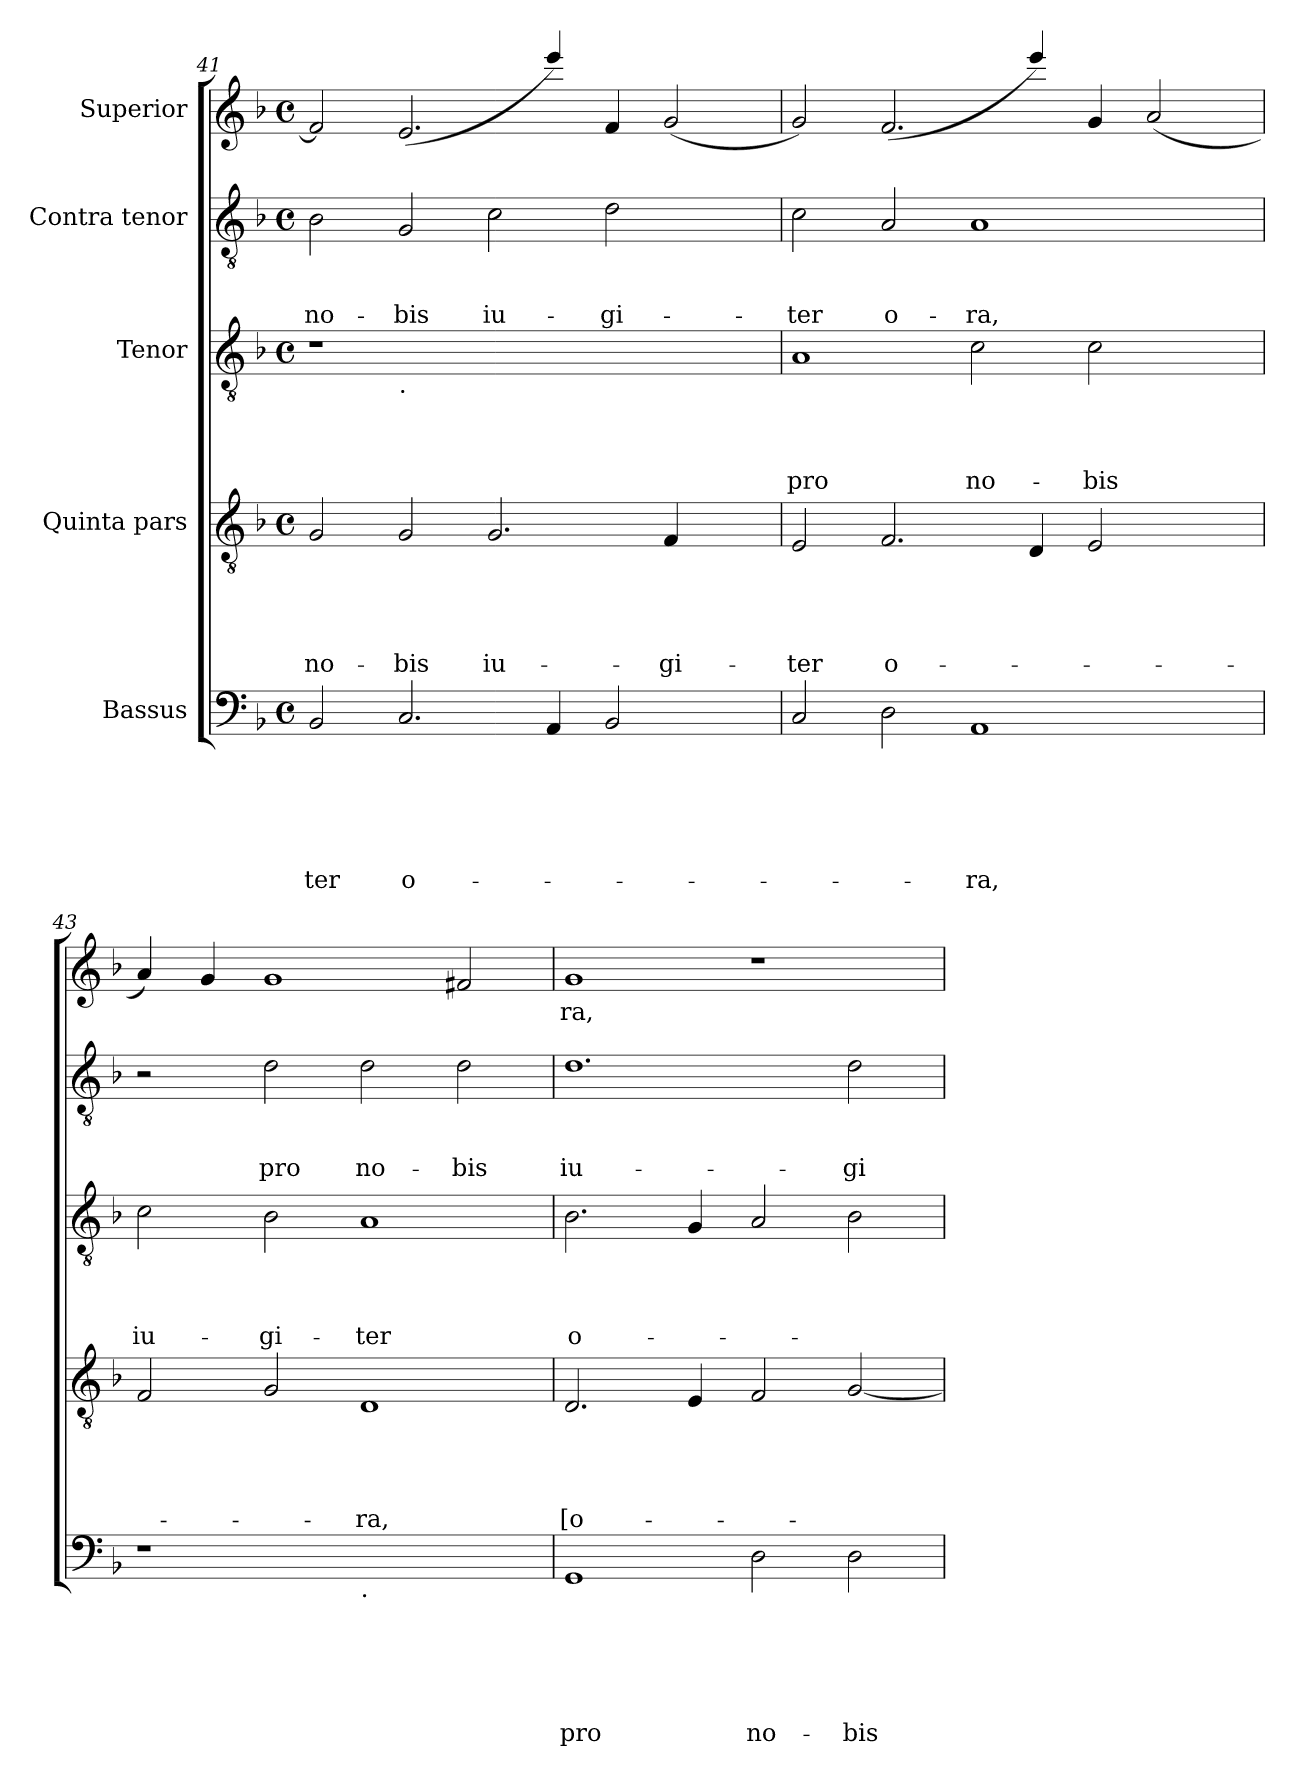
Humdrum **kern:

**kern	**text	**text	**text	**text	**text	**text	**kern	**text	**text	**text	**text	**text	**kern	**text	**text	**text	**text	**kern	**text	**text	**text	**kern	**text
*part5	*part5	*part5	*part5	*part5	*part5	*part5	*part4	*part4	*part4	*part4	*part4	*part4	*part3	*part3	*part3	*part3	*part3	*part2	*part2	*part2	*part2	*part1	*part1
*staff5	*staff5	*staff5	*staff5	*staff5	*staff5	*staff5	*staff4	*staff4	*staff4	*staff4	*staff4	*staff4	*staff3	*staff3	*staff3	*staff3	*staff3	*staff2	*staff2	*staff2	*staff2	*staff1	*staff1
*I"Bassus	*	*	*	*	*	*	*I"Quinta pars	*	*	*	*	*	*I"Tenor	*	*	*	*	*I"Contra tenor	*	*	*	*I"Superior	*
*clefF4	*	*	*	*	*	*	*clefGv2	*	*	*	*	*	*clefGv2	*	*	*	*	*clefGv2	*	*	*	*clefG2	*
*k[b-]	*	*	*	*	*	*	*k[b-]	*	*	*	*	*	*k[b-]	*	*	*	*	*k[b-]	*	*	*	*k[b-]	*
*F:	*	*	*	*	*	*	*F:	*	*	*	*	*	*F:	*	*	*	*	*F:	*	*	*	*F:	*
*M4/4	*	*	*	*	*	*	*M4/4	*	*	*	*	*	*M4/4	*	*	*	*	*M4/4	*	*	*	*M4/4	*
*met(c)	*	*	*	*	*	*	*met(c)	*	*	*	*	*	*met(c)	*	*	*	*	*met(c)	*	*	*	*met(c)	*
=41	=41	=41	=41	=41	=41	=41	=41	=41	=41	=41	=41	=41	=41	=41	=41	=41	=41	=41	=41	=41	=41	=41	=41
!	!	!	!	!	!	!LO:LY:b	!	!	!	!	!	!LO:LY:b	!	!	!	!	!	!	!	!	!LO:LY:b	!	!
*	*	*	*	*	*	*	*	*	*	*	*	*	*^	*	*	*	*	*	*	*	*	*	*
2BB-/	.	.	.	.	.	-ter	2G/	.	.	.	.	no-	1r	2ryy	.	.	.	.	2B-\	.	.	no-	2f/]	.
!	!	!	!	!	!	!	!	!	!	!	!	!	!	!LO:TX:b:t=.	!	!	!	!	!	!	!	!	!	!
!	!	!	!	!	!	!LO:LY:b	!	!	!	!	!	!LO:LY:b	!	!	!	!	!	!	!	!	!	!LO:LY:b	!	!
2.C/	.	.	.	.	.	o-	2G/	.	.	.	.	-bis	.	1..ryy	.	.	.	.	2G/	.	.	-bis	(2.e/	.
!	!	!	!	!	!	!	!	!	!	!	!	!LO:LY:b	!	!	!	!	!	!	!	!	!	!LO:LY:b	!	!
.	.	.	.	.	.	.	2.G/	.	.	.	.	iu-	1ryy	.	.	.	.	.	2c\	.	.	iu-	.	.
!	!	!	!	!	!	!	!	!	!	!	!	!	!	!	!	!	!	!	!	!	!	!	!LO:N:head=solid	!
4AA/	.	.	.	.	.	.	.	.	.	.	.	.	.	.	.	.	.	.	.	.	.	.	4eee/)	.
!	!	!	!	!	!	!	!	!	!	!	!	!	!	!	!	!	!	!	!	!	!	!LO:LY:b	!	!
2BB-/	.	.	.	.	.	.	.	.	.	.	.	.	.	.	.	.	.	.	2d\	.	.	-gi-	4f/	.
!	!	!	!	!	!	!	!	!	!	!	!	!LO:LY:b	!	!	!	!	!	!	!	!	!	!	!	!
.	.	.	.	.	.	.	4F/	.	.	.	.	-gi-	.	.	.	.	.	.	.	.	.	.	(<2g/	.
4ryy	.	.	.	.	.	.	4ryy	.	.	.	.	.	4ryy	.	.	.	.	.	4ryy	.	.	.	.	.
=42	=42	=42	=42	=42	=42	=42	=42	=42	=42	=42	=42	=42	=42	=42	=42	=42	=42	=42	=42	=42	=42	=42	=42	=42
!	!	!	!	!	!	!	!	!	!	!	!	!LO:LY:b	!	!	!	!	!	!LO:LY:b	!	!	!	!LO:LY:b	!	!
*	*	*	*	*	*	*	*	*	*	*	*	*	*v	*v	*	*	*	*	*	*	*	*	*	*
2C/	.	.	.	.	.	.	2E/	.	.	.	.	-ter	1A	.	.	.	pro	2c\	.	.	-ter	2g/)	.
!	!	!	!	!	!	!	!	!	!	!	!	!LO:LY:b	!	!	!	!	!	!	!	!	!LO:LY:b	!	!
2D\	.	.	.	.	.	.	2.F/	.	.	.	.	o-	.	.	.	.	.	2A/	.	.	o-	(2.f/	.
!	!	!	!	!	!	!LO:LY:b	!	!	!	!	!	!	!	!	!	!	!LO:LY:b	!	!	!	!LO:LY:b	!	!
1AA	.	.	.	.	.	-ra,	.	.	.	.	.	.	2c\	.	.	.	no-	1A	.	.	-ra,	.	.
!	!	!	!	!	!	!	!	!	!	!	!	!	!	!	!	!	!	!	!	!	!	!LO:N:head=solid	!
.	.	.	.	.	.	.	4D/	.	.	.	.	.	.	.	.	.	.	.	.	.	.	4eee/)	.
!	!	!	!	!	!	!	!	!	!	!	!	!	!	!	!	!	!LO:LY:b	!	!	!	!	!	!
.	.	.	.	.	.	.	2E/	.	.	.	.	.	2c\	.	.	.	-bis	.	.	.	.	4g/	.
.	.	.	.	.	.	.	.	.	.	.	.	.	.	.	.	.	.	.	.	.	.	(<2a/	.
4ryy	.	.	.	.	.	.	4ryy	.	.	.	.	.	4ryy	.	.	.	.	4ryy	.	.	.	.	.
=43	=43	=43	=43	=43	=43	=43	=43	=43	=43	=43	=43	=43	=43	=43	=43	=43	=43	=43	=43	=43	=43	=43	=43
!	!	!	!	!	!	!	!	!	!	!	!	!	!	!	!	!	!LO:LY:b	!	!	!	!	!	!
1r	.	.	.	.	.	.	2F/	.	.	.	.	.	2c\	.	.	.	iu-	2r	.	.	.	4a/)	.
.	.	.	.	.	.	.	.	.	.	.	.	.	.	.	.	.	.	.	.	.	.	4g/	.
!	!	!	!	!	!	!	!	!	!	!	!	!	!	!	!	!	!LO:LY:b	!	!	!	!LO:LY:b	!	!
.	.	.	.	.	.	.	2G/	.	.	.	.	.	2B-\	.	.	.	-gi-	2d\	.	.	pro	1g	.
!LO:TX:b:t=.	!	!	!	!	!	!	!	!	!	!	!	!	!	!	!	!	!	!	!	!	!	!	!
!	!	!	!	!	!	!	!	!	!	!	!	!LO:LY:b	!	!	!	!	!LO:LY:b	!	!	!	!LO:LY:b	!	!
1ryy	.	.	.	.	.	.	1D	.	.	.	.	-ra,	1A	.	.	.	-ter	2d\	.	.	no-	.	.
!	!	!	!	!	!	!	!	!	!	!	!	!	!	!	!	!	!	!	!	!	!LO:LY:b	!	!
.	.	.	.	.	.	.	.	.	.	.	.	.	.	.	.	.	.	2d\	.	.	-bis	2f#X/	.
=44	=44	=44	=44	=44	=44	=44	=44	=44	=44	=44	=44	=44	=44	=44	=44	=44	=44	=44	=44	=44	=44	=44	=44
!	!	!	!	!	!	!LO:LY:b	!	!	!	!	!	!LO:LY:b	!	!	!	!	!LO:LY:b	!	!	!	!LO:LY:b	!	!LO:LY:b
1GG	.	.	.	.	.	pro	2.D/	.	.	.	.	[o-	2.B-\	.	.	.	o-	1.d	.	.	iu-	1g	-ra,
.	.	.	.	.	.	.	4E/	.	.	.	.	.	4G/	.	.	.	.	.	.	.	.	.	.
!	!	!	!	!	!	!LO:LY:b	!	!	!	!	!	!	!	!	!	!	!	!	!	!	!	!	!
2D\	.	.	.	.	.	no-	2F/	.	.	.	.	.	2A/	.	.	.	.	.	.	.	.	1r	.
!	!	!	!	!	!	!LO:LY:b	!	!	!	!	!	!	!	!	!	!	!	!	!	!	!LO:LY:b	!	!
2D\	.	.	.	.	.	-bis	[<2G/	.	.	.	.	.	2B-\	.	.	.	.	2d\	.	.	-gi-	.	.
=	=	=	=	=	=	=	=	=	=	=	=	=	=	=	=	=	=	=	=	=	=	=	=
*-	*-	*-	*-	*-	*-	*-	*-	*-	*-	*-	*-	*-	*-	*-	*-	*-	*-	*-	*-	*-	*-	*-	*-
